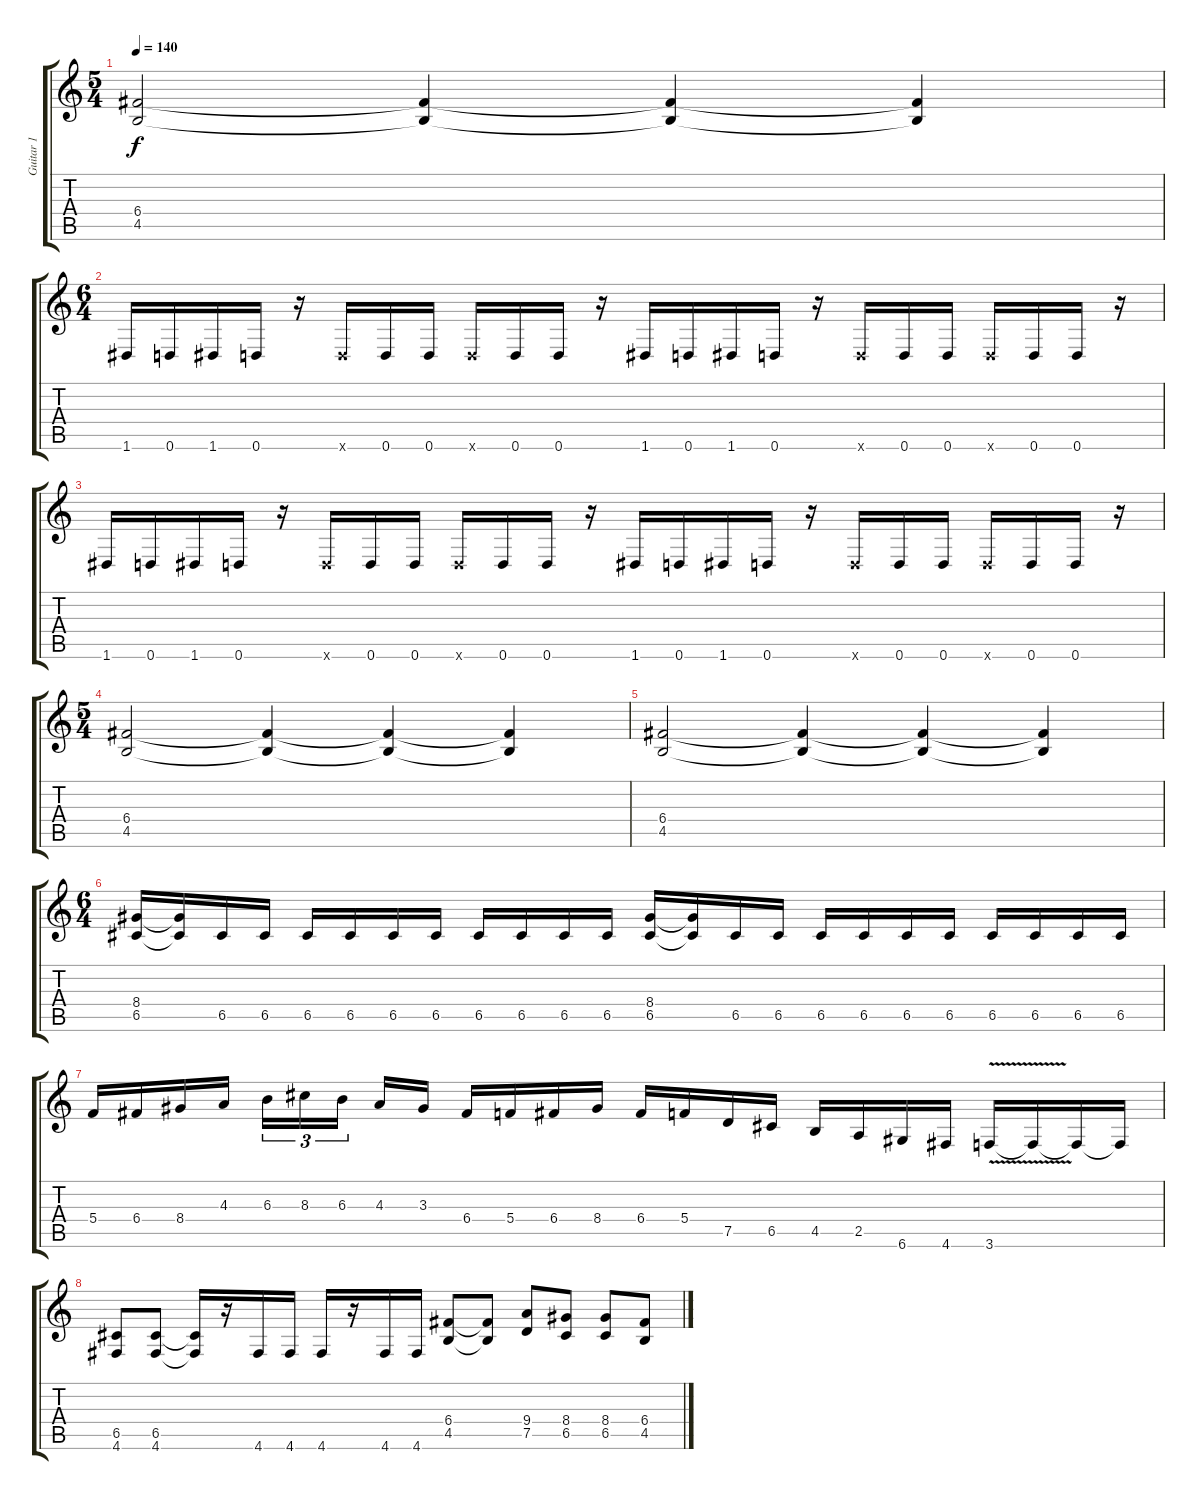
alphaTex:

\track ("Guitar 1" "Guitar 1") {instrument distortionguitar}
\staff {score tabs}
\tuning (D4 A3 F3 C3 G2 D2) {hide}
\ts (5 4)
\tempo 140
\clef g2
\ks c
(6.4 4.5).2{dy f} (6.4{t} 4.5{t}).4 (6.4{t} 4.5{t}).4 (6.4{t} 4.5{t}).4 |
\ts (6 4)
1.6.16 0.6.16 1.6.16 0.6.16 r.16 0.6{x}.16 0.6.16 0.6.16 0.6{x}.16 0.6.16 0.6.16 r.16 1.6.16 0.6.16 1.6.16 0.6.16 r.16 0.6{x}.16 0.6.16 0.6.16 0.6{x}.16 0.6.16 0.6.16 r.16 |
1.6.16 0.6.16 1.6.16 0.6.16 r.16 0.6{x}.16 0.6.16 0.6.16 0.6{x}.16 0.6.16 0.6.16 r.16 1.6.16 0.6.16 1.6.16 0.6.16 r.16 0.6{x}.16 0.6.16 0.6.16 0.6{x}.16 0.6.16 0.6.16 r.16 |
\ts (5 4)
(6.4 4.5).2 (6.4{t} 4.5{t}).4 (6.4{t} 4.5{t}).4 (6.4{t} 4.5{t}).4 |
(6.4 4.5).2 (6.4{t} 4.5{t}).4 (6.4{t} 4.5{t}).4 (6.4{t} 4.5{t}).4 |
\ts (6 4)
(8.4 6.5).16 (8.4{t} 6.5{t}).16 6.5.16 6.5.16 6.5.16 6.5.16 6.5.16 6.5.16 6.5.16 6.5.16 6.5.16 6.5.16 (8.4 6.5).16 (8.4{t} 6.5{t}).16 6.5.16 6.5.16 6.5.16 6.5.16 6.5.16 6.5.16 6.5.16 6.5.16 6.5.16 6.5.16 |
5.4.16 6.4.16 8.4.16 4.3.16 6.3.16{tu (3 2)} 8.3.16{tu (3 2)} 6.3.16{tu (3 2)} 4.3.16 3.3.16 6.4.16 5.4.16 6.4.16 8.4.16 6.4.16 5.4.16 7.5.16 6.5.16 4.5.16 2.5.16 6.6.16 4.6.16 3.6{v}.16 3.6{t}.16 3.6{t}.16 3.6{t}.16 |
(6.5 4.6).8 (6.5 4.6).8 (6.5{t} 4.6{t}).16 r.16 4.6.16 4.6.16 4.6.16 r.16 4.6.16 4.6.16 (6.4 4.5).8 (6.4{t} 4.5{t}).8 (9.4 7.5).8 (8.4 6.5).8 (8.4 6.5).8 (6.4 4.5).8
